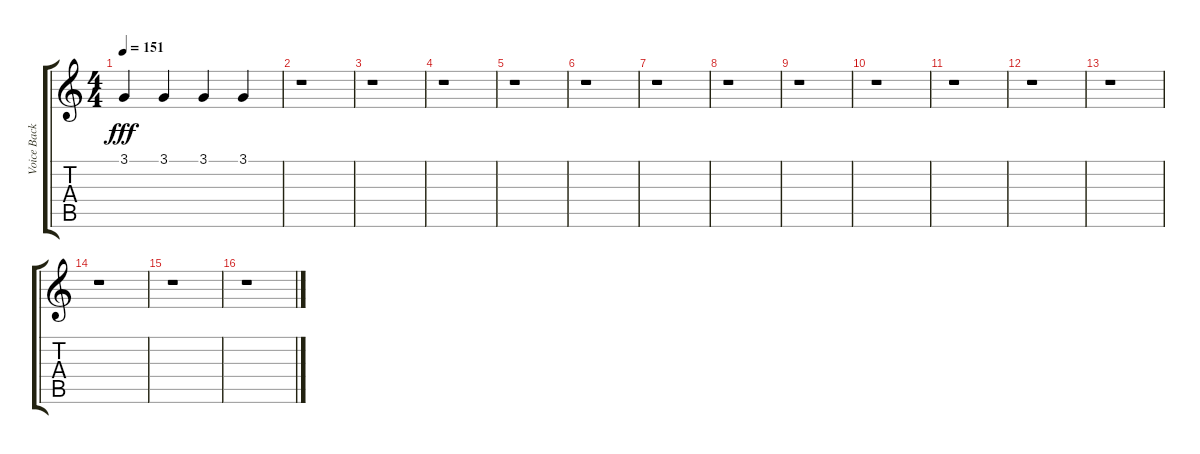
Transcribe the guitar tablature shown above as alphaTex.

\track ("Voice Backup 1" "Voice Back") {instrument fx6goblins}
\staff {score tabs}
\tuning (E4 B3 G3 D3 A2 E2) {hide}
\ts (4 4)
\tempo 151
\clef g2
\ks c
3.1.4{dy fff} 3.1.4 3.1.4 3.1.4 |
r.1 |
r.1 |
r.1 |
r.1 |
r.1 |
r.1 |
r.1 |
r.1 |
r.1 |
r.1 |
r.1 |
r.1 |
r.1 |
r.1 |
r.1
